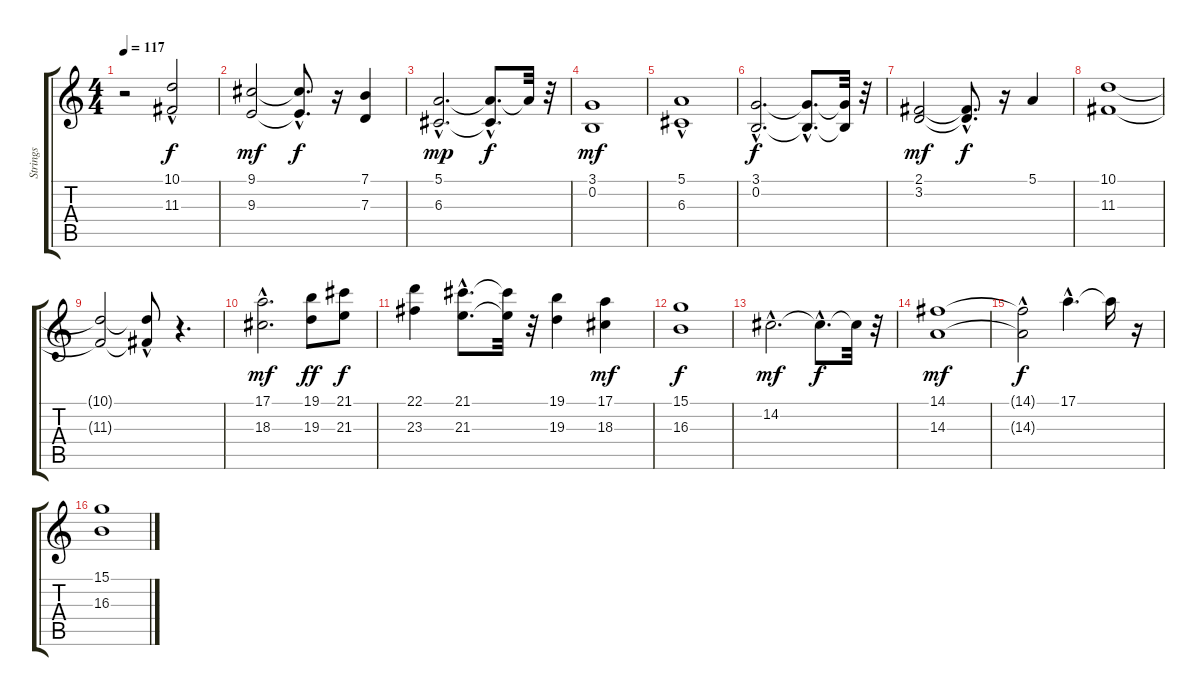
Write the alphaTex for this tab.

\track ("Strings" "Strings") {instrument stringensemble1}
\staff {score tabs}
\tuning (E4 B3 G3 D3 A2 E2) {hide}
\ts (4 4)
\tempo 117
\clef g2
\ks c
r.2{dy ff} (10.1 11.3{hac}).2{dy f volume 4} |
(9.1 9.3).2{dy mf volume 12} (9.1{hac t} 9.3{hac t}).8{d dy f} r.16 (7.1 7.3).4 |
(5.1{hac} 6.3{hac}).2{d dy mp} (5.1{hac t} 6.3{hac t}).8{d dy f} 5.1{t}.32 r.32 |
(3.1 0.2).1{dy mf} |
(5.1 6.3{hac}).1 |
(3.1{hac} 0.2{hac}).2{d dy f} (3.1{hac t} 0.2{hac t}).8{d} (3.1{t} 0.2{t}).32 r.32 |
(2.1 3.2).2{dy mf} (2.1{hac t} 3.2{hac t}).8{d dy f} r.16 5.1.4 |
(10.1 11.3).1 |
(10.1{t} 11.3{t}).2 (10.1{t} 11.3{hac t}).8 r.4{d} |
(17.1{hac} 18.3{hac}).2{d dy mf volume 12} (19.1 19.3).8{dy ff} (21.1 21.3).8{dy f} |
(22.1 23.3).4 (21.1{hac} 21.3{hac}).8{d} (21.1{t} 21.3{t}).32 r.32 (19.1 19.3).4 (17.1 18.3).4{dy mf} |
(15.1 16.3).1{dy f} |
14.2{hac}.2{d dy mf} 14.2{hac t}.8{d dy f} 14.2{t}.32 r.32 |
(14.1 14.3).1{dy mf} |
(14.1{t} 14.3{hac t}).2{dy f} 17.1{hac}.4{d} 17.1{t}.16 r.16 |
(15.1 16.3).1
